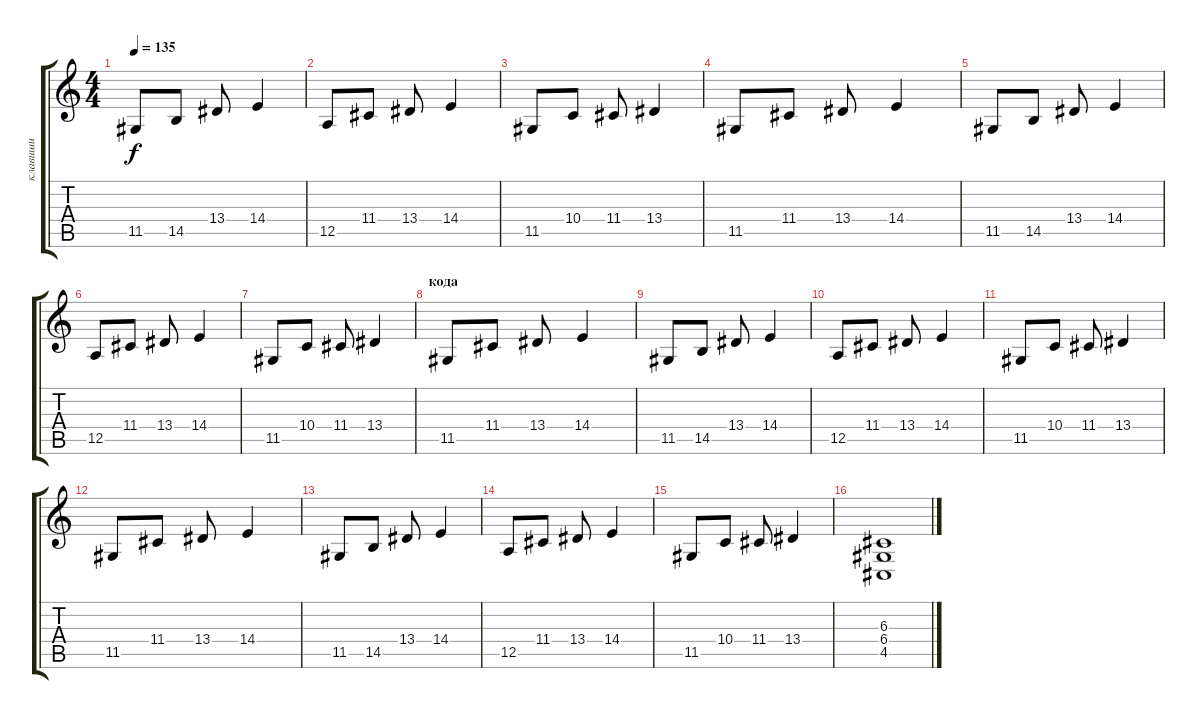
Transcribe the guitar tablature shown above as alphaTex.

\track ("клавиши" "клавиши") {instrument koto}
\staff {score tabs}
\tuning (E4 B3 G3 D3 A2 E2) {hide}
\ts (4 4)
\tempo 135
\clef g2
\ks c
11.5.8{dy f} 14.5.8 13.4.8 14.4.4 |
12.5.8 11.4.8 13.4.8 14.4.4 |
11.5.8 10.4.8 11.4.8 13.4.4 |
11.5.8 11.4.8 13.4.8 14.4.4 |
11.5.8 14.5.8 13.4.8 14.4.4 |
12.5.8 11.4.8 13.4.8 14.4.4 |
11.5.8 10.4.8 11.4.8 13.4.4 |
\section ("" "кода")
11.5.8 11.4.8 13.4.8 14.4.4 |
11.5.8 14.5.8 13.4.8 14.4.4 |
12.5.8 11.4.8 13.4.8 14.4.4 |
11.5.8 10.4.8 11.4.8 13.4.4 |
11.5.8 11.4.8 13.4.8 14.4.4 |
11.5.8 14.5.8 13.4.8 14.4.4 |
12.5.8 11.4.8 13.4.8 14.4.4 |
11.5.8 10.4.8 11.4.8 13.4.4 |
(6.3 6.4 4.5).1
